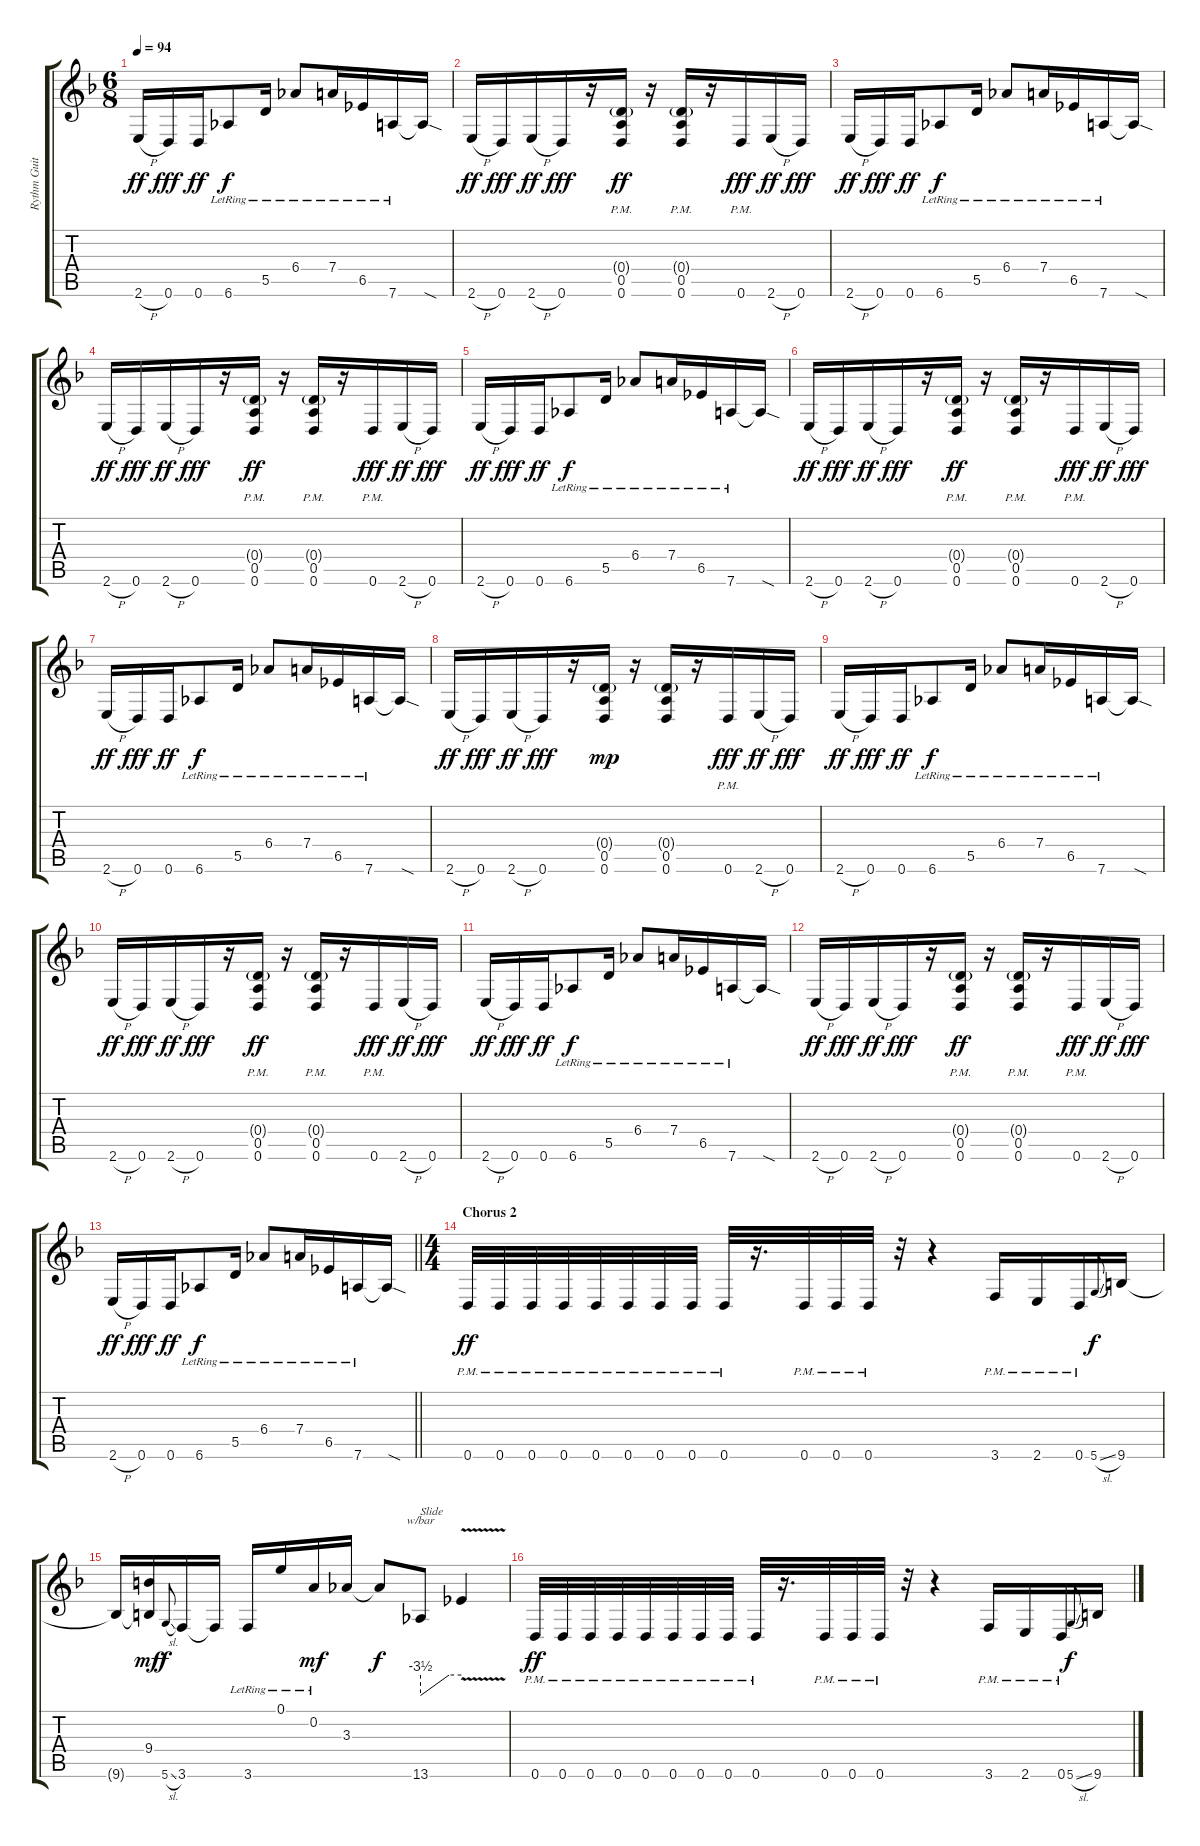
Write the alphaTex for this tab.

\track ("Rythm Guitar 1" "Rythm Guit") {instrument distortionguitar}
\staff {score tabs}
\tuning (E4 A3 F3 D3 A2 D2) {hide}
\ts (6 8)
\tempo 94
\clef g2
\ks dminor
2.6{h}.16{dy ff} 0.6.16{dy fff} 0.6.16{dy ff} 6.6{lr}.8{dy f} 5.5{lr}.16 6.4{lr}.8 7.4{lr}.16 6.5{lr}.16 7.6{lr}.16 7.6{sod t}.16 |
2.6{h}.16{dy ff} 0.6.16{dy fff} 2.6{h}.16{dy ff} 0.6.16{dy fff} r.16 (0.4{g} 0.5 0.6{pm}).16{dy ff} r.16 (0.4{g} 0.5 0.6{pm}).16 r.16 0.6{pm}.16{dy fff} 2.6{h}.16{dy ff} 0.6.16{dy fff} |
2.6{h}.16{dy ff} 0.6.16{dy fff} 0.6.16{dy ff} 6.6{lr}.8{dy f} 5.5{lr}.16 6.4{lr}.8 7.4{lr}.16 6.5{lr}.16 7.6{lr}.16 7.6{sod t}.16 |
2.6{h}.16{dy ff} 0.6.16{dy fff} 2.6{h}.16{dy ff} 0.6.16{dy fff} r.16 (0.4{g} 0.5 0.6{pm}).16{dy ff} r.16 (0.4{g} 0.5 0.6{pm}).16 r.16 0.6{pm}.16{dy fff} 2.6{h}.16{dy ff} 0.6.16{dy fff} |
2.6{h}.16{dy ff} 0.6.16{dy fff} 0.6.16{dy ff} 6.6{lr}.8{dy f} 5.5{lr}.16 6.4{lr}.8 7.4{lr}.16 6.5{lr}.16 7.6{lr}.16 7.6{sod t}.16 |
2.6{h}.16{dy ff} 0.6.16{dy fff} 2.6{h}.16{dy ff} 0.6.16{dy fff} r.16 (0.4{g} 0.5 0.6{pm}).16{dy ff} r.16 (0.4{g} 0.5 0.6{pm}).16 r.16 0.6{pm}.16{dy fff} 2.6{h}.16{dy ff} 0.6.16{dy fff} |
2.6{h}.16{dy ff} 0.6.16{dy fff} 0.6.16{dy ff} 6.6{lr}.8{dy f} 5.5{lr}.16 6.4{lr}.8 7.4{lr}.16 6.5{lr}.16 7.6{lr}.16 7.6{sod t}.16 |
2.6{h}.16{dy ff} 0.6.16{dy fff} 2.6{h}.16{dy ff} 0.6.16{dy fff} r.16 (0.4{g} 0.5 0.6).16{dy mp} r.16 (0.4{g} 0.5 0.6).16 r.16 0.6{pm}.16{dy fff} 2.6{h}.16{dy ff} 0.6.16{dy fff} |
2.6{h}.16{dy ff} 0.6.16{dy fff} 0.6.16{dy ff} 6.6{lr}.8{dy f} 5.5{lr}.16 6.4{lr}.8 7.4{lr}.16 6.5{lr}.16 7.6{lr}.16 7.6{sod t}.16 |
2.6{h}.16{dy ff} 0.6.16{dy fff} 2.6{h}.16{dy ff} 0.6.16{dy fff} r.16 (0.4{g} 0.5 0.6{pm}).16{dy ff} r.16 (0.4{g} 0.5 0.6{pm}).16 r.16 0.6{pm}.16{dy fff} 2.6{h}.16{dy ff} 0.6.16{dy fff} |
2.6{h}.16{dy ff} 0.6.16{dy fff} 0.6.16{dy ff} 6.6{lr}.8{dy f} 5.5{lr}.16 6.4{lr}.8 7.4{lr}.16 6.5{lr}.16 7.6{lr}.16 7.6{sod t}.16 |
2.6{h}.16{dy ff} 0.6.16{dy fff} 2.6{h}.16{dy ff} 0.6.16{dy fff} r.16 (0.4{g} 0.5 0.6{pm}).16{dy ff} r.16 (0.4{g} 0.5 0.6{pm}).16 r.16 0.6{pm}.16{dy fff} 2.6{h}.16{dy ff} 0.6.16{dy fff} |
\barLineRight lightlight
2.6{h}.16{dy ff} 0.6.16{dy fff} 0.6.16{dy ff} 6.6{lr}.8{dy f} 5.5{lr}.16 6.4{lr}.8 7.4{lr}.16 6.5{lr}.16 7.6{lr}.16 7.6{sod t}.16 |
\ts (4 4)
\section ("" "Chorus 2")
0.6{pm}.32{dy ff} 0.6{pm}.32 0.6{pm}.32 0.6{pm}.32 0.6{pm}.32 0.6{pm}.32 0.6{pm}.32 0.6{pm}.32 0.6{pm}.32 r.16{d} 0.6{pm}.32 0.6{pm}.32 0.6{pm}.32 r.32 r.4 3.6{pm}.16 2.6{pm}.16 0.6{pm}.16 5.6{sl}.8{gr onbeat dy f} 9.6.16 |
9.6{t}.16 (9.4 9.6{t}).16{dy mf} 5.6{sl}.8{gr onbeat dy f} 3.6.16 3.6{t}.16 3.6{lr}.16 0.1{lr}.16 0.2{lr}.16{dy mf} 3.3.16 3.3{t}.8{dy f} 13.6.8{tbe (custom default 0 -14 42 0 60 0) txt "Slide"} 13.6{v t}.4 |
0.6{pm}.32{dy ff} 0.6{pm}.32 0.6{pm}.32 0.6{pm}.32 0.6{pm}.32 0.6{pm}.32 0.6{pm}.32 0.6{pm}.32 0.6{pm}.32 r.16{d} 0.6{pm}.32 0.6{pm}.32 0.6{pm}.32 r.32 r.4 3.6{pm}.16 2.6{pm}.16 0.6{pm}.16 5.6{sl}.8{gr onbeat dy f} 9.6.16
